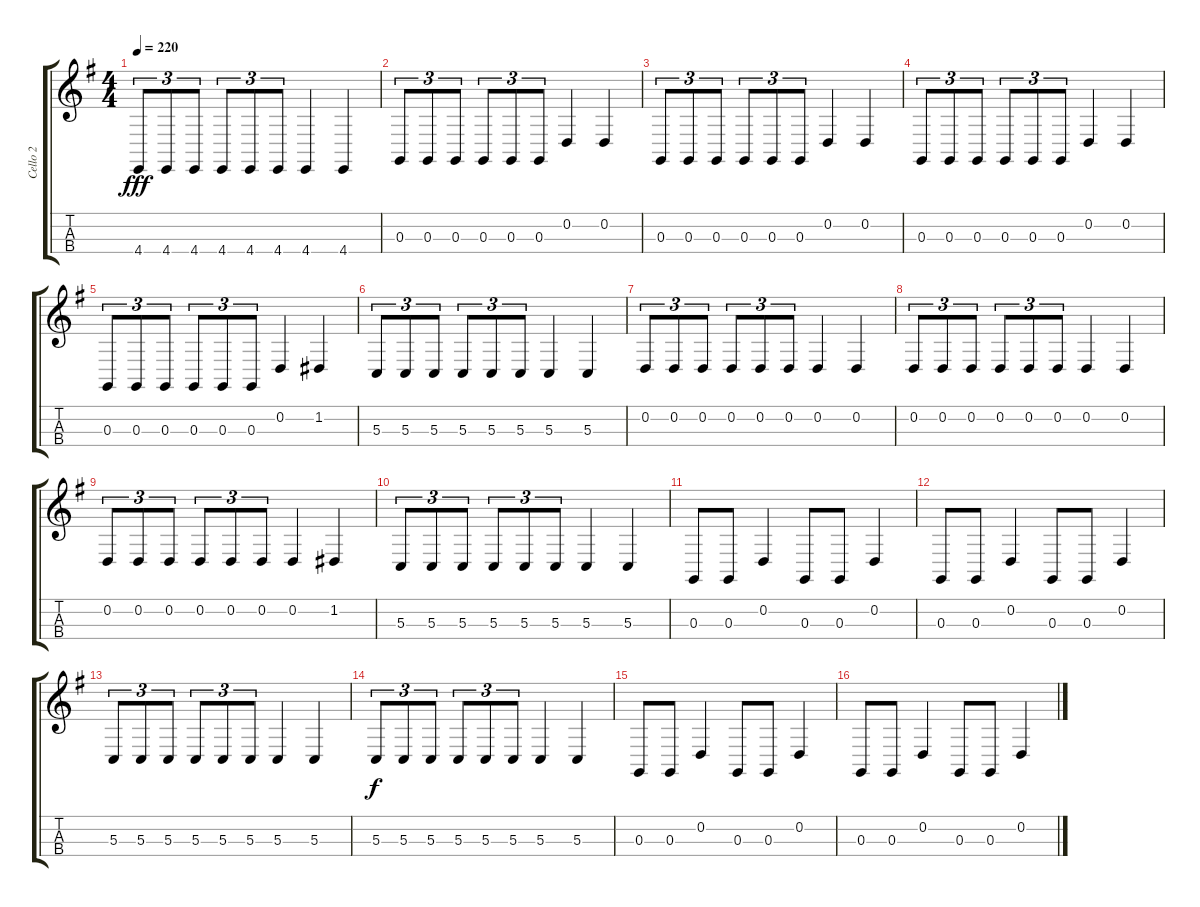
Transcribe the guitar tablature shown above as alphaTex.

\track ("Cello 2" "Cello 2") {instrument cello}
\staff {score tabs}
\tuning (A3 D3 G2 C2) {hide}
\ts (4 4)
\tempo 220
\clef g2
\ks g
4.4.8{tu (3 2) dy fff} 4.4.8{tu (3 2)} 4.4.8{tu (3 2)} 4.4.8{tu (3 2)} 4.4.8{tu (3 2)} 4.4.8{tu (3 2)} 4.4.4 4.4.4 |
0.3.8{tu (3 2)} 0.3.8{tu (3 2)} 0.3.8{tu (3 2)} 0.3.8{tu (3 2)} 0.3.8{tu (3 2)} 0.3.8{tu (3 2)} 0.2.4 0.2.4 |
0.3.8{tu (3 2)} 0.3.8{tu (3 2)} 0.3.8{tu (3 2)} 0.3.8{tu (3 2)} 0.3.8{tu (3 2)} 0.3.8{tu (3 2)} 0.2.4 0.2.4 |
0.3.8{tu (3 2)} 0.3.8{tu (3 2)} 0.3.8{tu (3 2)} 0.3.8{tu (3 2)} 0.3.8{tu (3 2)} 0.3.8{tu (3 2)} 0.2.4 0.2.4 |
0.3.8{tu (3 2)} 0.3.8{tu (3 2)} 0.3.8{tu (3 2)} 0.3.8{tu (3 2)} 0.3.8{tu (3 2)} 0.3.8{tu (3 2)} 0.2.4 1.2.4 |
5.3.8{tu (3 2)} 5.3.8{tu (3 2)} 5.3.8{tu (3 2)} 5.3.8{tu (3 2)} 5.3.8{tu (3 2)} 5.3.8{tu (3 2)} 5.3.4 5.3.4 |
0.2.8{tu (3 2)} 0.2.8{tu (3 2)} 0.2.8{tu (3 2)} 0.2.8{tu (3 2)} 0.2.8{tu (3 2)} 0.2.8{tu (3 2)} 0.2.4 0.2.4 |
0.2.8{tu (3 2)} 0.2.8{tu (3 2)} 0.2.8{tu (3 2)} 0.2.8{tu (3 2)} 0.2.8{tu (3 2)} 0.2.8{tu (3 2)} 0.2.4 0.2.4 |
0.2.8{tu (3 2)} 0.2.8{tu (3 2)} 0.2.8{tu (3 2)} 0.2.8{tu (3 2)} 0.2.8{tu (3 2)} 0.2.8{tu (3 2)} 0.2.4 1.2.4 |
5.3.8{tu (3 2)} 5.3.8{tu (3 2)} 5.3.8{tu (3 2)} 5.3.8{tu (3 2)} 5.3.8{tu (3 2)} 5.3.8{tu (3 2)} 5.3.4 5.3.4 |
0.3.8 0.3.8 0.2.4 0.3.8 0.3.8 0.2.4 |
0.3.8 0.3.8 0.2.4 0.3.8 0.3.8 0.2.4 |
5.3.8{tu (3 2)} 5.3.8{tu (3 2)} 5.3.8{tu (3 2)} 5.3.8{tu (3 2)} 5.3.8{tu (3 2)} 5.3.8{tu (3 2)} 5.3.4 5.3.4 |
5.3.8{tu (3 2) dy f} 5.3.8{tu (3 2)} 5.3.8{tu (3 2)} 5.3.8{tu (3 2)} 5.3.8{tu (3 2)} 5.3.8{tu (3 2)} 5.3.4 5.3.4 |
0.3.8 0.3.8 0.2.4 0.3.8 0.3.8 0.2.4 |
0.3.8 0.3.8 0.2.4 0.3.8 0.3.8 0.2.4
